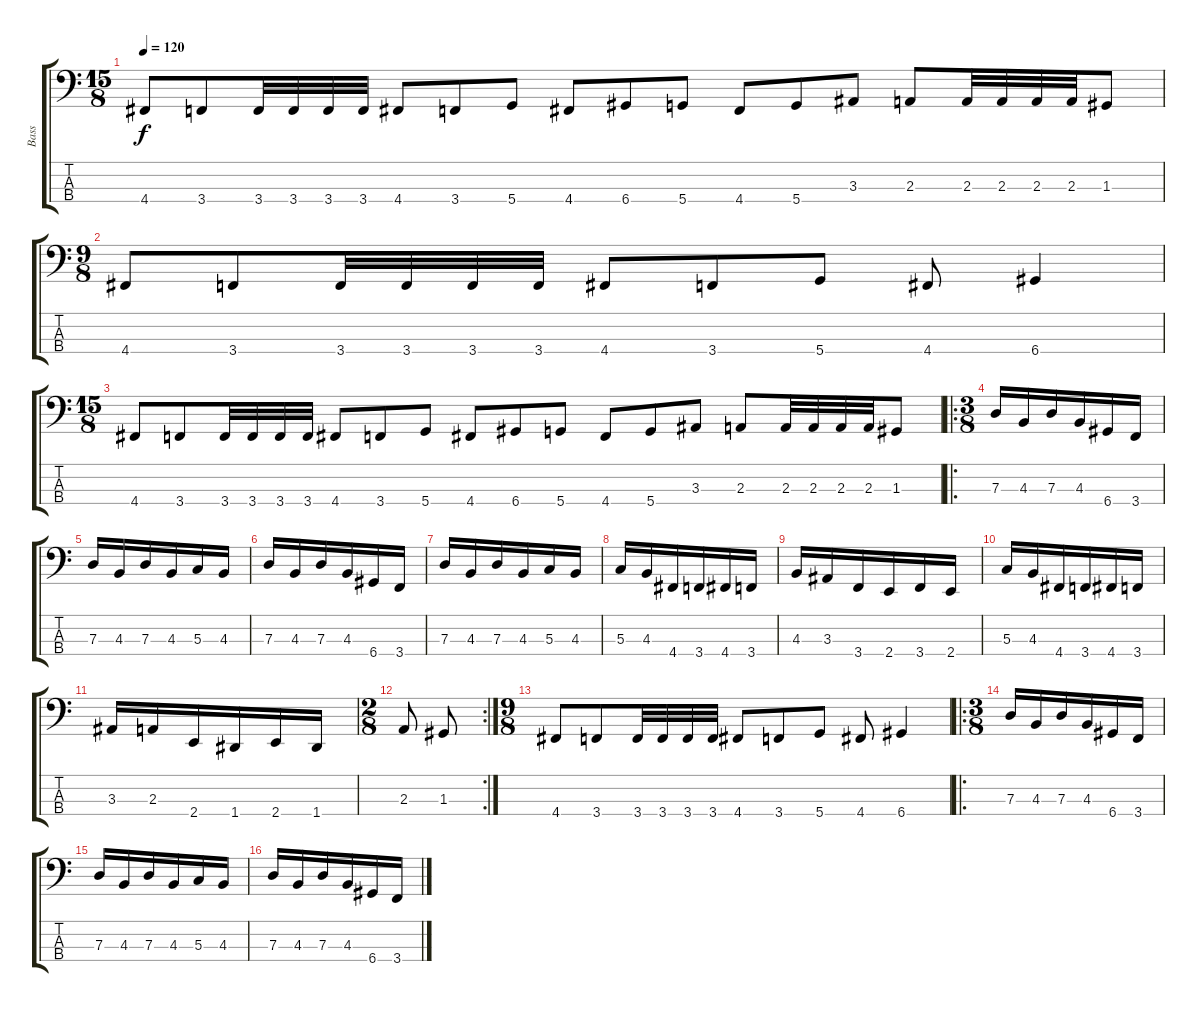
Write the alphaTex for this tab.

\track ("Bass" "Bass") {instrument electricbassfinger}
\staff {score tabs}
\tuning (F2 C2 G1 D1) {hide}
\ts (15 8)
\tempo 120
\clef f4
\ks c
4.4.8{dy f} 3.4.8 3.4.32 3.4.32 3.4.32 3.4.32 4.4.8 3.4.8 5.4.8 4.4.8 6.4.8 5.4.8 4.4.8 5.4.8 3.3.8 2.3.8 2.3.32 2.3.32 2.3.32 2.3.32 1.3.8 |
\ts (9 8)
4.4.8 3.4.8 3.4.32 3.4.32 3.4.32 3.4.32 4.4.8 3.4.8 5.4.8 4.4.8 6.4.4 |
\ts (15 8)
4.4.8 3.4.8 3.4.32 3.4.32 3.4.32 3.4.32 4.4.8 3.4.8 5.4.8 4.4.8 6.4.8 5.4.8 4.4.8 5.4.8 3.3.8 2.3.8 2.3.32 2.3.32 2.3.32 2.3.32 1.3.8 |
\ro
\ts (3 8)
7.3.16 4.3.16 7.3.16 4.3.16 6.4.16 3.4.16 |
7.3.16 4.3.16 7.3.16 4.3.16 5.3.16 4.3.16 |
7.3.16 4.3.16 7.3.16 4.3.16 6.4.16 3.4.16 |
7.3.16 4.3.16 7.3.16 4.3.16 5.3.16 4.3.16 |
5.3.16 4.3.16 4.4.16 3.4.16 4.4.16 3.4.16 |
4.3.16 3.3.16 3.4.16 2.4.16 3.4.16 2.4.16 |
5.3.16 4.3.16 4.4.16 3.4.16 4.4.16 3.4.16 |
3.3.16 2.3.16 2.4.16 1.4.16 2.4.16 1.4.16 |
\rc 2
\ts (2 8)
2.3.8 1.3.8 |
\ts (9 8)
4.4.8 3.4.8 3.4.32 3.4.32 3.4.32 3.4.32 4.4.8 3.4.8 5.4.8 4.4.8 6.4.4 |
\ro
\ts (3 8)
7.3.16 4.3.16 7.3.16 4.3.16 6.4.16 3.4.16 |
7.3.16 4.3.16 7.3.16 4.3.16 5.3.16 4.3.16 |
7.3.16 4.3.16 7.3.16 4.3.16 6.4.16 3.4.16
